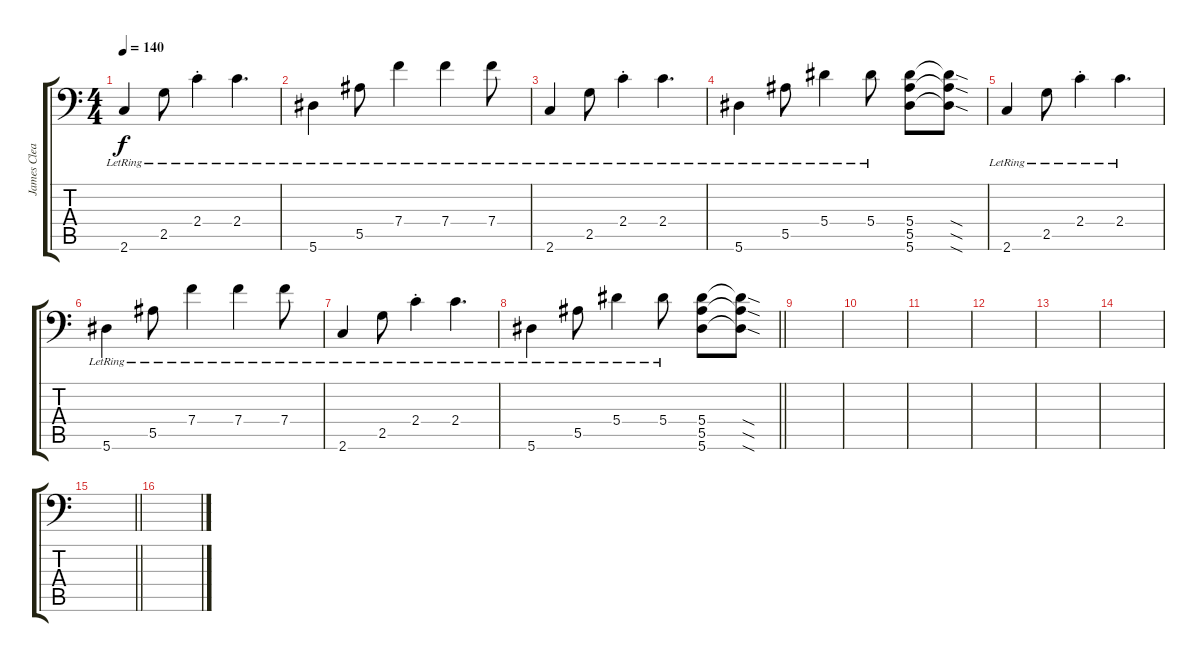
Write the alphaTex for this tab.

\track ("James Clean" "James Clea") {instrument electricguitarclean}
\staff {score tabs}
\tuning (C4 G3 Eb3 Bb2 F2 Bb1) {hide}
\ts (4 4)
\section ("" "")
\tempo 140
\clef f4
\ks c
2.6{lr}.4{dy f} 2.5{lr}.8 2.4{st lr}.4 2.4{lr}.4{d} |
5.6{lr}.4 5.5{lr}.8 7.4{lr}.4 7.4{lr}.4 7.4{lr}.8 |
2.6{lr}.4 2.5{lr}.8 2.4{st lr}.4 2.4{lr}.4{d} |
5.6{lr}.4 5.5{lr}.8 5.4{lr}.4 5.4{lr}.8 (5.4 5.5 5.6).8 (5.4{sod t} 5.5{sod t} 5.6{sod t}).8 |
2.6{lr}.4 2.5{lr}.8 2.4{st lr}.4 2.4{lr}.4{d} |
5.6{lr}.4 5.5{lr}.8 7.4{lr}.4 7.4{lr}.4 7.4{lr}.8 |
2.6{lr}.4 2.5{lr}.8 2.4{st lr}.4 2.4{lr}.4{d} |
\barLineRight lightlight
5.6{lr}.4 5.5{lr}.8 5.4{lr}.4 5.4{lr}.8 (5.4 5.5 5.6).8 (5.4{sod t} 5.5{sod t} 5.6{sod t}).8 |
\section ("" "")
|
|
|
|
|
|
\barLineRight lightlight
|
\section ("" "")
